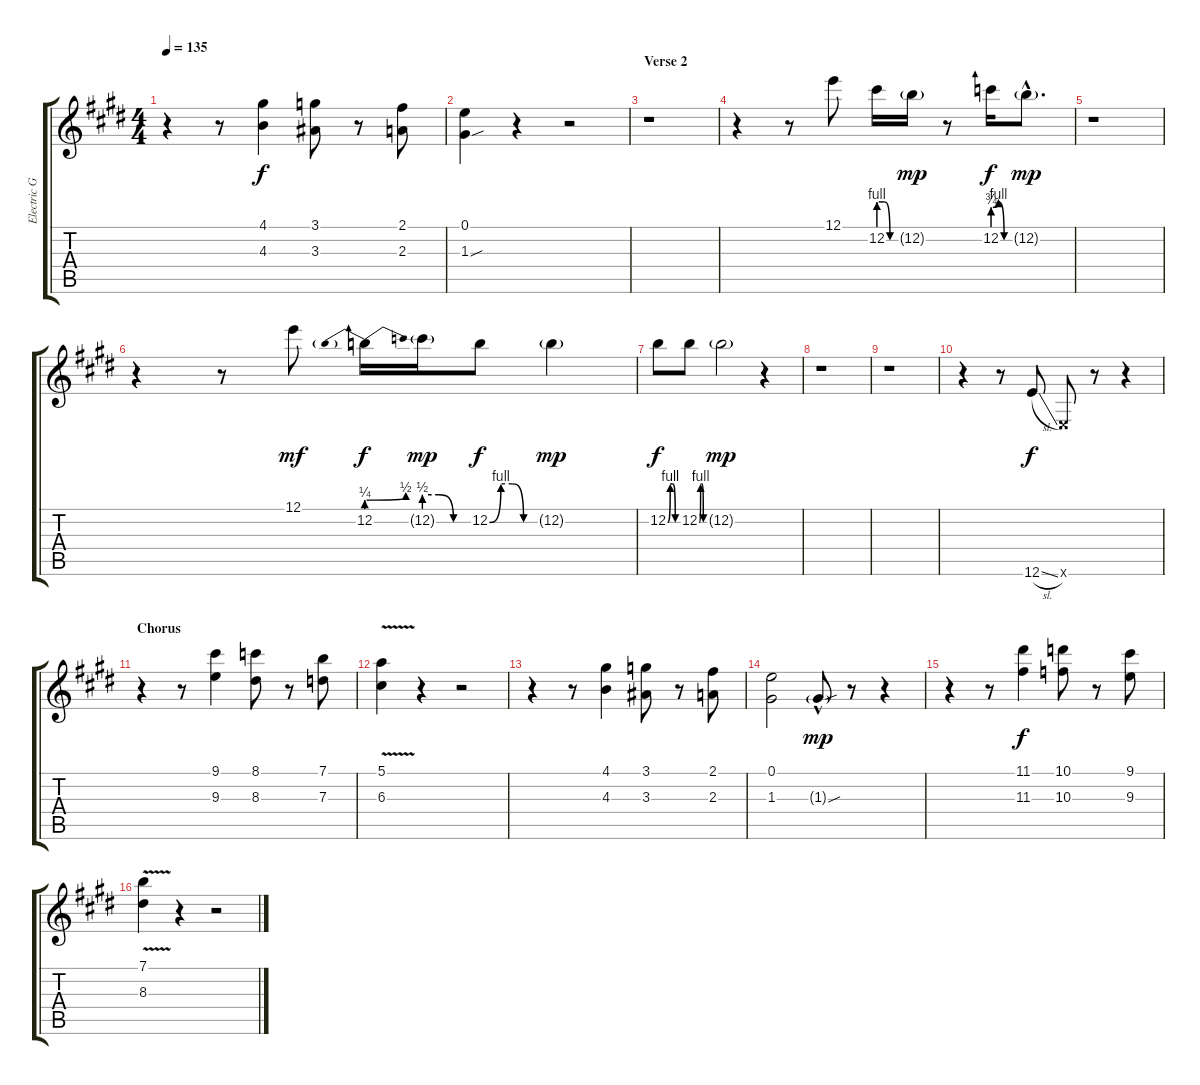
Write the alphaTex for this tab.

\track ("Electric Guitar 1" "Electric G") {instrument electricguitarjazz}
\staff {score tabs}
\tuning (E4 B3 G3 D3 A2 E2) {hide}
\ts (4 4)
\tempo 135
\clef g2
\ks e
r.4{dy f} r.8 (4.1 4.3).4 (3.1 3.3).8 r.8 (2.1 2.3).8 |
(0.1 1.3{sou}).4 r.4 r.2 |
\section ("" "Verse 2")
r.1 |
r.4 r.8 12.1.8 12.2{be (custom 0 4 20 4 40 0 60 0)}.16 12.2{g}.16{dy mp} r.8 12.2{be (custom 0 3 20 4 40 0 60 0)}.16{dy f} 12.2{g hac}.8{d dy mp} |
r.1 |
r.4 r.8 12.1.8{dy mf} 12.2{be (prebendbend 0 1 60 2)}.16{dy f} 12.2{be (custom 0 2 20 2 40 0 60 0) g}.16{dy mp} 12.2{be (custom 0 0 15 4 30 4 45 0 60 0)}.8{dy f} 12.2{g}.4{dy mp} |
12.2{be (custom 0 0 15 4 30 4 45 0 60 0)}.8{dy f} 12.2{be (custom 0 0 15 4 30 4 45 0 60 0)}.8 12.2{g}.2{dy mp} r.4 |
r.1 |
r.1 |
r.4 r.8 12.6{sl}.8{dy f} 0.6{x}.8 r.8 r.4 |
\section ("" "Chorus")
r.4 r.8 (9.1 9.3).4 (8.1 8.3).8 r.8 (7.1 7.3).8 |
(5.1{v} 6.3).4 r.4 r.2 |
r.4 r.8 (4.1 4.3).4 (3.1 3.3).8 r.8 (2.1 2.3).8 |
(0.1 1.3).2 1.3{sou g hac}.8{dy mp} r.8 r.4 |
r.4 r.8 (11.1 11.3).4{dy f} (10.1 10.3).8 r.8 (9.1 9.3).8 |
(7.1{v} 8.3).4 r.4 r.2
